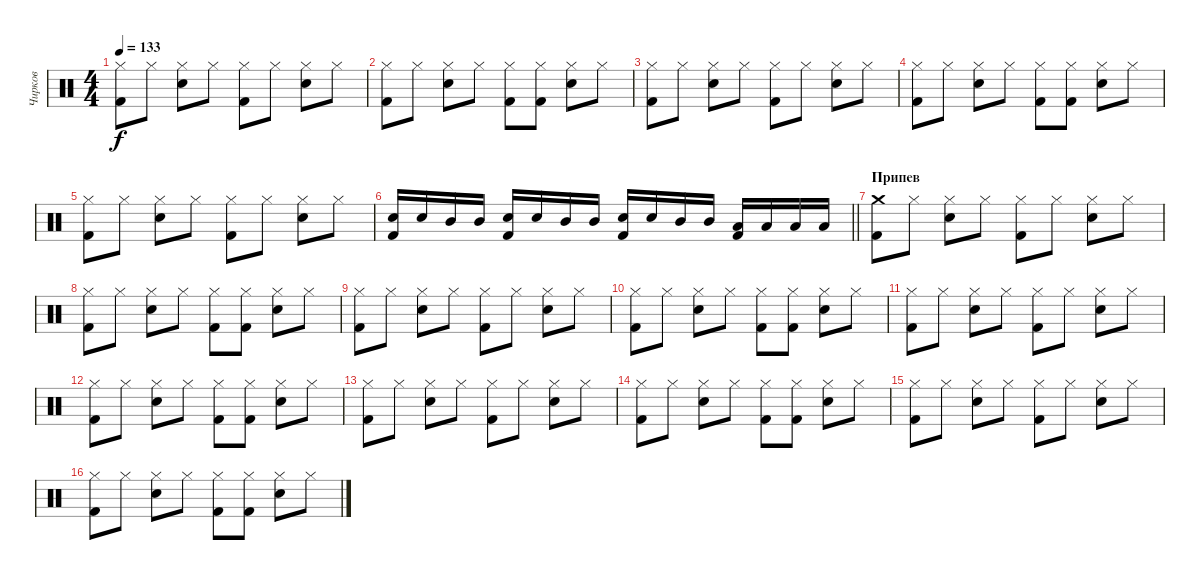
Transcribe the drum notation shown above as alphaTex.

\track ("Чирков" "Чирков") {instrument percussion}
\staff {score}
\articulation defaults
\ts (4 4)
\tempo 133
\clef neutral
\ks c
("Hi-Hat (closed)" "Kick (hit) 2").8{dy f} "Hi-Hat (closed)".8 ("Hi-Hat (closed)" "Snare (hit) 2").8 "Hi-Hat (closed)".8 ("Hi-Hat (closed)" "Kick (hit) 2").8 "Hi-Hat (closed)".8 ("Hi-Hat (closed)" "Snare (hit) 2").8 "Hi-Hat (closed)".8 |
("Hi-Hat (closed)" "Kick (hit) 2").8 "Hi-Hat (closed)".8 ("Hi-Hat (closed)" "Snare (hit) 2").8 "Hi-Hat (closed)".8 ("Hi-Hat (closed)" "Kick (hit) 2").8 ("Hi-Hat (closed)" "Kick (hit) 2").8 ("Hi-Hat (closed)" "Snare (hit) 2").8 "Hi-Hat (closed)".8 |
("Hi-Hat (closed)" "Kick (hit) 2").8 "Hi-Hat (closed)".8 ("Hi-Hat (closed)" "Snare (hit) 2").8 "Hi-Hat (closed)".8 ("Hi-Hat (closed)" "Kick (hit) 2").8 "Hi-Hat (closed)".8 ("Hi-Hat (closed)" "Snare (hit) 2").8 "Hi-Hat (closed)".8 |
("Hi-Hat (closed)" "Kick (hit) 2").8 "Hi-Hat (closed)".8 ("Hi-Hat (closed)" "Snare (hit) 2").8 "Hi-Hat (closed)".8 ("Hi-Hat (closed)" "Kick (hit) 2").8 ("Hi-Hat (closed)" "Kick (hit) 2").8 ("Hi-Hat (closed)" "Snare (hit) 2").8 "Hi-Hat (closed)".8 |
("Hi-Hat (closed)" "Kick (hit) 2").8 "Hi-Hat (closed)".8 ("Hi-Hat (closed)" "Snare (hit) 2").8 "Hi-Hat (closed)".8 ("Hi-Hat (closed)" "Kick (hit) 2").8 "Hi-Hat (closed)".8 ("Hi-Hat (closed)" "Snare (hit) 2").8 "Hi-Hat (closed)".8 |
\barLineRight lightlight
("Snare (hit) 2" "Kick (hit) 2").16 "Snare (hit) 2".16 "Mid Tom (hit)".16 "Mid Tom (hit)".16 ("Snare (hit) 2" "Kick (hit) 2").16 "Snare (hit) 2".16 "Mid Tom (hit)".16 "Mid Tom (hit)".16 ("Snare (hit) 2" "Kick (hit) 2").16 "Snare (hit) 2".16 "Mid Tom (hit)".16 "Mid Tom (hit)".16 ("Low Tom (hit)" "Kick (hit) 2").16 "Low Tom (hit)".16 "Low Floor Tom (hit)".16 "Low Floor Tom (hit)".16 |
\section ("" "Припев")
("Crash medium (hit)" "Kick (hit) 2").8 "Hi-Hat (closed)".8 ("Hi-Hat (closed)" "Snare (hit) 2").8 "Hi-Hat (closed)".8 ("Hi-Hat (closed)" "Kick (hit) 2").8 "Hi-Hat (closed)".8 ("Hi-Hat (closed)" "Snare (hit) 2").8 "Hi-Hat (closed)".8 |
("Hi-Hat (closed)" "Kick (hit) 2").8 "Hi-Hat (closed)".8 ("Hi-Hat (closed)" "Snare (hit) 2").8 "Hi-Hat (closed)".8 ("Hi-Hat (closed)" "Kick (hit) 2").8 ("Hi-Hat (closed)" "Kick (hit) 2").8 ("Hi-Hat (closed)" "Snare (hit) 2").8 "Hi-Hat (closed)".8 |
("Hi-Hat (closed)" "Kick (hit) 2").8 "Hi-Hat (closed)".8 ("Hi-Hat (closed)" "Snare (hit) 2").8 "Hi-Hat (closed)".8 ("Hi-Hat (closed)" "Kick (hit) 2").8 "Hi-Hat (closed)".8 ("Hi-Hat (closed)" "Snare (hit) 2").8 "Hi-Hat (closed)".8 |
("Hi-Hat (closed)" "Kick (hit) 2").8 "Hi-Hat (closed)".8 ("Hi-Hat (closed)" "Snare (hit) 2").8 "Hi-Hat (closed)".8 ("Hi-Hat (closed)" "Kick (hit) 2").8 ("Hi-Hat (closed)" "Kick (hit) 2").8 ("Hi-Hat (closed)" "Snare (hit) 2").8 "Hi-Hat (closed)".8 |
("Hi-Hat (closed)" "Kick (hit) 2").8 "Hi-Hat (closed)".8 ("Hi-Hat (closed)" "Snare (hit) 2").8 "Hi-Hat (closed)".8 ("Hi-Hat (closed)" "Kick (hit) 2").8 "Hi-Hat (closed)".8 ("Hi-Hat (closed)" "Snare (hit) 2").8 "Hi-Hat (closed)".8 |
("Hi-Hat (closed)" "Kick (hit) 2").8 "Hi-Hat (closed)".8 ("Hi-Hat (closed)" "Snare (hit) 2").8 "Hi-Hat (closed)".8 ("Hi-Hat (closed)" "Kick (hit) 2").8 ("Hi-Hat (closed)" "Kick (hit) 2").8 ("Hi-Hat (closed)" "Snare (hit) 2").8 "Hi-Hat (closed)".8 |
("Hi-Hat (closed)" "Kick (hit) 2").8 "Hi-Hat (closed)".8 ("Hi-Hat (closed)" "Snare (hit) 2").8 "Hi-Hat (closed)".8 ("Hi-Hat (closed)" "Kick (hit) 2").8 "Hi-Hat (closed)".8 ("Hi-Hat (closed)" "Snare (hit) 2").8 "Hi-Hat (closed)".8 |
("Hi-Hat (closed)" "Kick (hit) 2").8 "Hi-Hat (closed)".8 ("Hi-Hat (closed)" "Snare (hit) 2").8 "Hi-Hat (closed)".8 ("Hi-Hat (closed)" "Kick (hit) 2").8 ("Hi-Hat (closed)" "Kick (hit) 2").8 ("Hi-Hat (closed)" "Snare (hit) 2").8 "Hi-Hat (closed)".8 |
("Hi-Hat (closed)" "Kick (hit) 2").8 "Hi-Hat (closed)".8 ("Hi-Hat (closed)" "Snare (hit) 2").8 "Hi-Hat (closed)".8 ("Hi-Hat (closed)" "Kick (hit) 2").8 "Hi-Hat (closed)".8 ("Hi-Hat (closed)" "Snare (hit) 2").8 "Hi-Hat (closed)".8 |
("Hi-Hat (closed)" "Kick (hit) 2").8 "Hi-Hat (closed)".8 ("Hi-Hat (closed)" "Snare (hit) 2").8 "Hi-Hat (closed)".8 ("Hi-Hat (closed)" "Kick (hit) 2").8 ("Hi-Hat (closed)" "Kick (hit) 2").8 ("Hi-Hat (closed)" "Snare (hit) 2").8 "Hi-Hat (closed)".8
